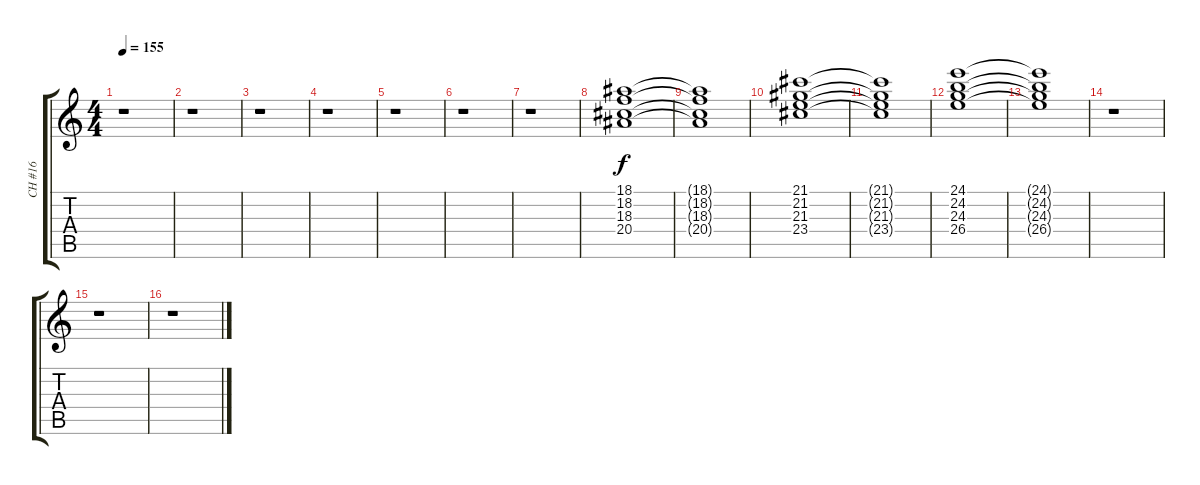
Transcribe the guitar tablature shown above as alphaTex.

\track ("CH #16" "CH #16") {instrument orchestrahit}
\staff {score tabs}
\tuning (E4 B3 G3 D3 A2 E2) {hide}
\ts (4 4)
\tempo 155
\clef g2
\ks c
r.1{dy f} |
r.1 |
r.1 |
r.1 |
r.1 |
r.1 |
r.1 |
(18.1 18.2 18.3 20.4).1{volume 10 balance 8 instrument pad7halo} |
(18.1{t} 18.2{t} 18.3{t} 20.4{t}).1 |
(21.1 21.2 21.3 23.4).1 |
(21.1{t} 21.2{t} 21.3{t} 23.4{t}).1 |
(24.1 24.2 24.3 26.4).1 |
(24.1{t} 24.2{t} 24.3{t} 26.4{t}).1 |
r.1 |
r.1 |
r.1
